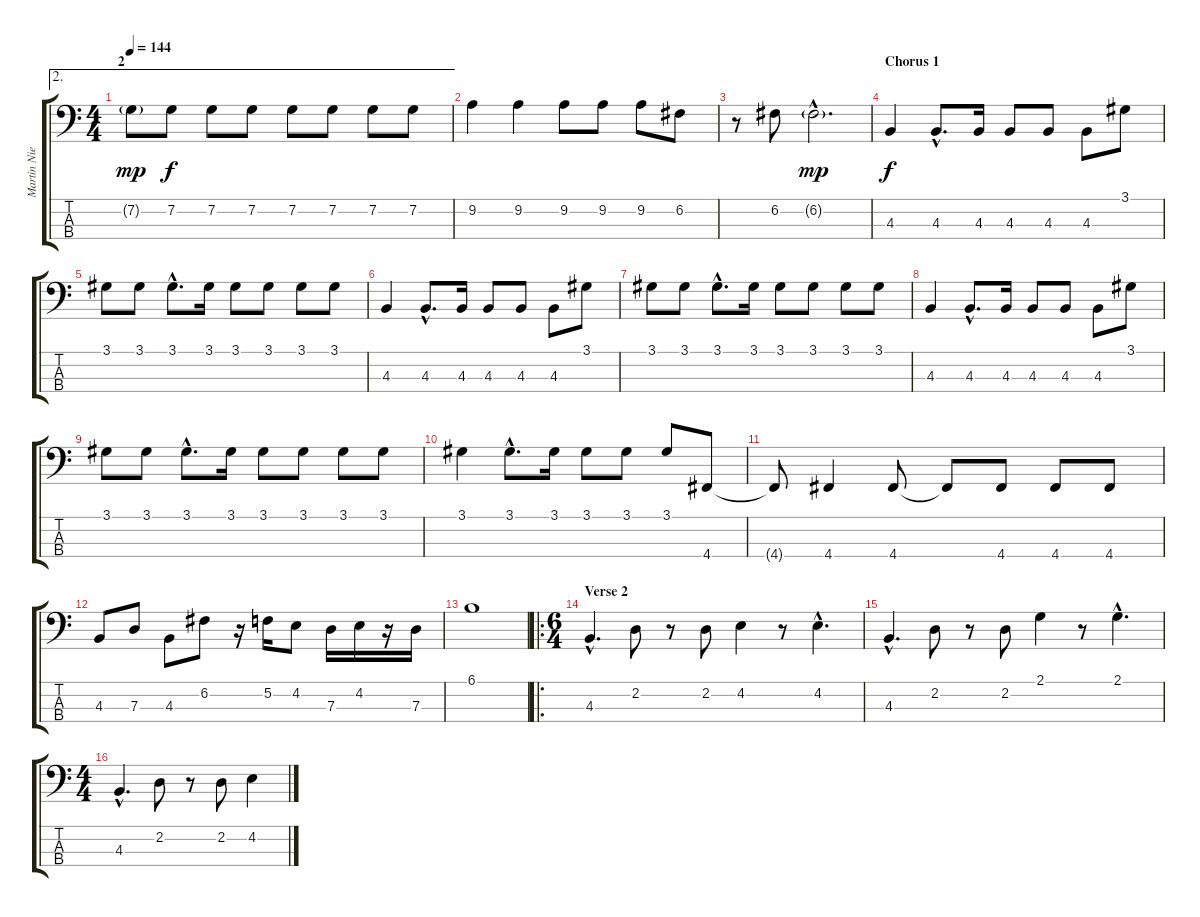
\track ("Martin Nielsen" "Martin Nie") {instrument electricbassfinger}
\staff {score tabs}
\tuning (F2 C2 G1 D1) {hide}
\ae 2
\ts (4 4)
\section ("" "2")
\tempo 144
\clef f4
\ks c
7.2{g}.8{dy mp} 7.2.8{dy f} 7.2.8 7.2.8 7.2.8 7.2.8 7.2.8 7.2.8 |
\section ("" "")
9.2.4 9.2.4 9.2.8 9.2.8 9.2.8 6.2.8 |
r.8 6.2.8 6.2{g hac}.2{d dy mp} |
\section ("" "Chorus 1")
4.3.4{dy f} 4.3{hac}.8{d} 4.3.16 4.3.8 4.3.8 4.3.8 3.1.8 |
3.1.8 3.1.8 3.1{hac}.8{d} 3.1.16 3.1.8 3.1.8 3.1.8 3.1.8 |
4.3.4 4.3{hac}.8{d} 4.3.16 4.3.8 4.3.8 4.3.8 3.1.8 |
3.1.8 3.1.8 3.1{hac}.8{d} 3.1.16 3.1.8 3.1.8 3.1.8 3.1.8 |
4.3.4 4.3{hac}.8{d} 4.3.16 4.3.8 4.3.8 4.3.8 3.1.8 |
3.1.8 3.1.8 3.1{hac}.8{d} 3.1.16 3.1.8 3.1.8 3.1.8 3.1.8 |
3.1.4 3.1{hac}.8{d} 3.1.16 3.1.8 3.1.8 3.1.8 4.4.8 |
4.4{t}.8 4.4.4 4.4.8 4.4{t}.8 4.4.8 4.4.8 4.4.8 |
4.3.8 7.3.8 4.3.8 6.2.8 r.16 5.2.16 4.2.8 7.3.16 4.2.16 r.16 7.3.16 |
6.1.1 |
\ro
\ts (6 4)
\section ("" "Verse 2")
4.3{hac}.4{d} 2.2.8 r.8 2.2.8 4.2.4 r.8 4.2{hac}.4{d} |
4.3{hac}.4{d} 2.2.8 r.8 2.2.8 2.1.4 r.8 2.1{hac}.4{d} |
\ts (4 4)
4.3{hac}.4{d} 2.2.8 r.8 2.2.8 4.2.4
